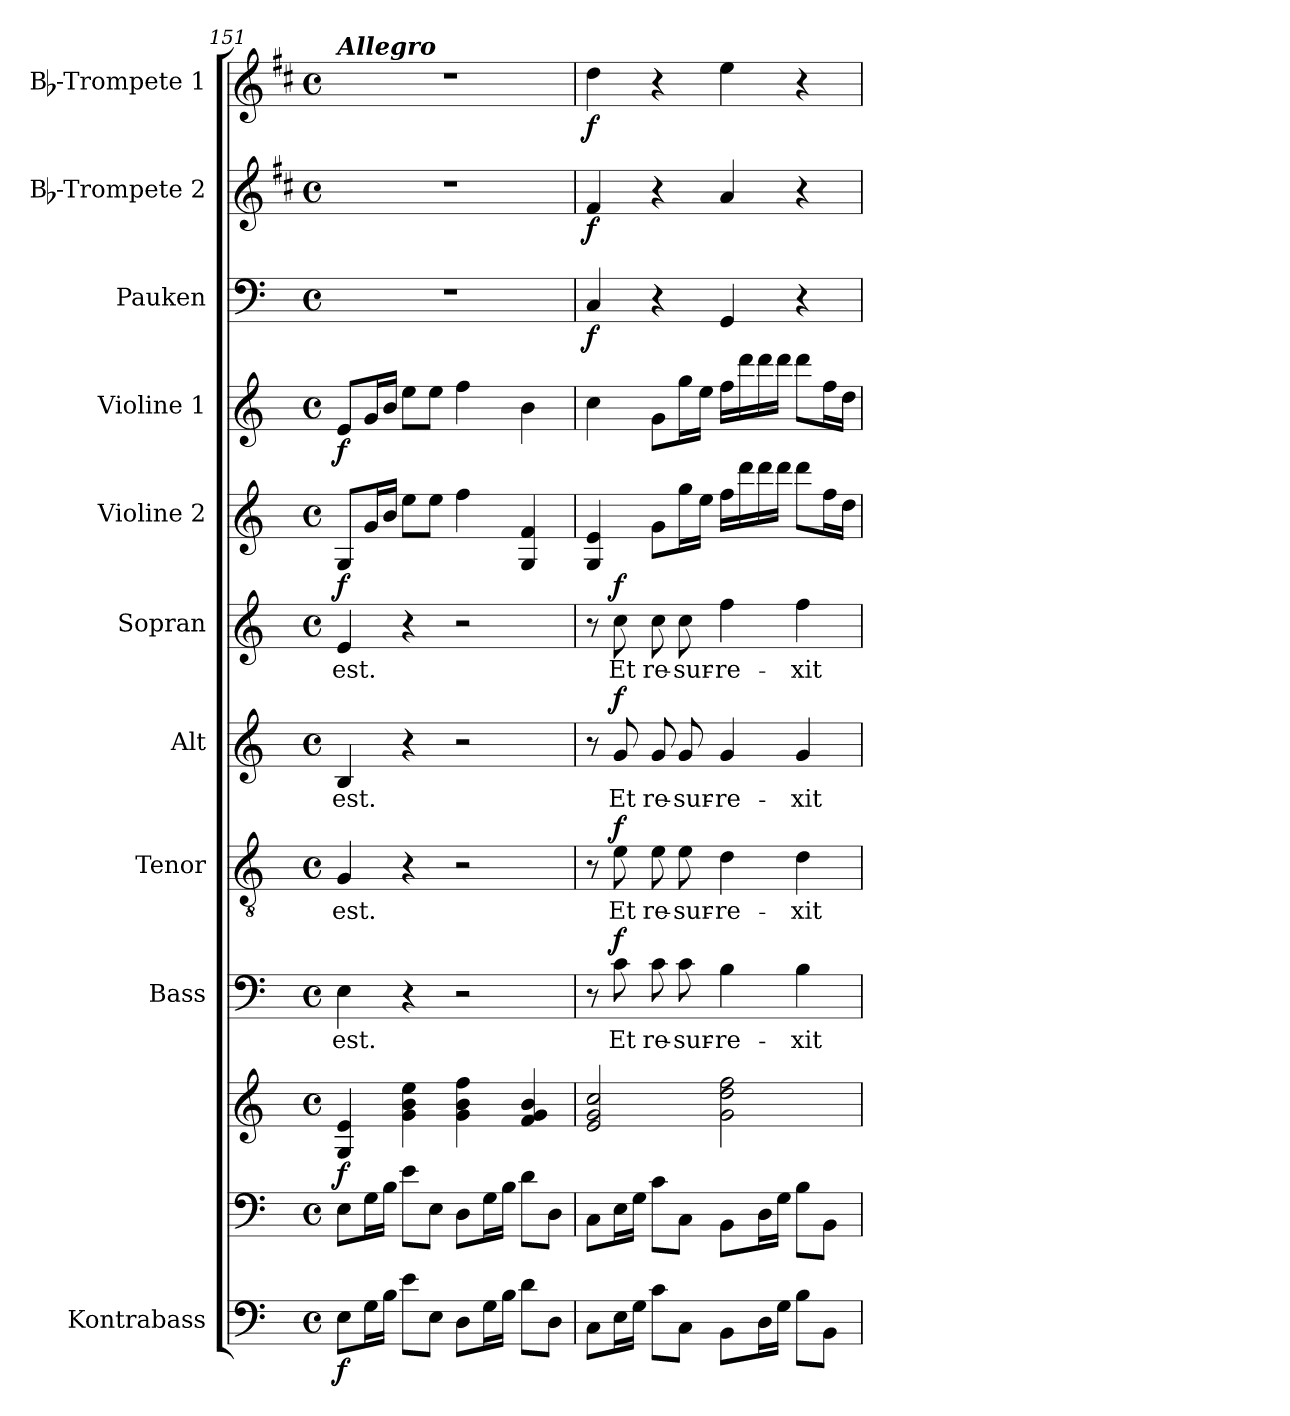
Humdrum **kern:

**kern	**dynam	**kern	**kern	**dynam	**kern	**text	**dynam	**kern	**text	**dynam	**kern	**text	**dynam	**kern	**text	**dynam	**kern	**dynam	**kern	**dynam	**kern	**dynam	**kern	**dynam	**kern	**dynam
*part11	*part11	*part10	*part10	*part10	*part9	*part9	*part9	*part8	*part8	*part8	*part7	*part7	*part7	*part6	*part6	*part6	*part5	*part5	*part4	*part4	*part3	*part3	*part2	*part2	*part1	*part1
*staff12	*staff12	*staff11	*staff10	*staff10/11	*staff9	*staff9	*staff9	*staff8	*staff8	*staff8	*staff7	*staff7	*staff7	*staff6	*staff6	*staff6	*staff5	*staff5	*staff4	*staff4	*staff3	*staff3	*staff2	*staff2	*staff1	*staff1
*I"Kontrabass	*	*	*	*	*I"Bass	*	*	*I"Tenor	*	*	*I"Alt	*	*	*I"Sopran	*	*	*I"Violine 2	*	*I"Violine 1	*	*I"Pauken	*	*I"Bb-Trompete 2	*	*I"Bb-Trompete 1	*
*I'Kb.	*	*	*	*	*I'B.	*	*	*I'T.	*	*	*I'A.	*	*	*I'S.	*	*	*I'Vl. 2	*	*I'Vl. 1	*	*I'Pk.	*	*I'Bb Trp. 2	*	*I'Bb Trp. 1	*
!!LO:PB:g=z
*clefF4	*	*clefF4	*clefG2	*	*clefF4	*	*	*clefGv2	*	*	*clefG2	*	*	*clefG2	*	*	*clefG2	*	*clefG2	*	*clefF4	*	*clefG2	*	*clefG2	*
*ITrd7c12	*	*	*	*	*	*	*	*	*	*	*	*	*	*	*	*	*	*	*	*	*	*	*ITrd1c2	*	*ITrd1c2	*
*k[]	*	*k[]	*k[]	*	*k[]	*	*	*k[]	*	*	*k[]	*	*	*k[]	*	*	*k[]	*	*k[]	*	*k[]	*	*k[]	*	*k[]	*
*C:	*	*C:	*C:	*	*C:	*	*	*C:	*	*	*C:	*	*	*C:	*	*	*C:	*	*C:	*	*C:	*	*C:	*	*C:	*
*M4/4	*	*M4/4	*M4/4	*	*M4/4	*	*	*M4/4	*	*	*M4/4	*	*	*M4/4	*	*	*M4/4	*	*M4/4	*	*M4/4	*	*M4/4	*	*M4/4	*
*met(c)	*	*met(c)	*met(c)	*	*met(c)	*	*	*met(c)	*	*	*met(c)	*	*	*met(c)	*	*	*met(c)	*	*met(c)	*	*met(c)	*	*met(c)	*	*met(c)	*
=151	=151	=151	=151	=151	=151	=151	=151	=151	=151	=151	=151	=151	=151	=151	=151	=151	=151	=151	=151	=151	=151	=151	=151	=151	=151	=151
!	!	!	!	!	!	!	!	!	!	!	!	!	!	!	!	!	!	!	!	!	!	!	!	!	!LO:TX:a:Bi:t=Allegro	!
!	!LO:DY:b	!	!	!LO:DY:b	!	!LO:LY:b	!	!	!LO:LY:b	!	!	!LO:LY:b	!	!	!LO:LY:b	!	!	!LO:DY:b	!	!LO:DY:b	!	!	!	!	!	!
8EE\L	f	8E\L	4G/ 4e/	f	4E\	est.	.	4G/	est.	.	4B/	est.	.	4e/	est.	.	8G/L	f	8e/L	f	1r	.	1r	.	1r	.
16GG\L	.	16G\L	.	.	.	.	.	.	.	.	.	.	.	.	.	.	16g/L	.	16g/L	.	.	.	.	.	.	.
16BB\JJ	.	16B\JJ	.	.	.	.	.	.	.	.	.	.	.	.	.	.	16b/JJ	.	16b/JJ	.	.	.	.	.	.	.
8E\L	.	8e\L	4g\ 4b\ 4ee\	.	4r	.	.	4r	.	.	4r	.	.	4r	.	.	8ee\L	.	8ee\L	.	.	.	.	.	.	.
8EE\J	.	8E\J	.	.	.	.	.	.	.	.	.	.	.	.	.	.	8ee\J	.	8ee\J	.	.	.	.	.	.	.
8DD\L	.	8D\L	4g\ 4b\ 4ff\	.	2r	.	.	2r	.	.	2r	.	.	2r	.	.	4ff\	.	4ff\	.	.	.	.	.	.	.
16GG\L	.	16G\L	.	.	.	.	.	.	.	.	.	.	.	.	.	.	.	.	.	.	.	.	.	.	.	.
16BB\JJ	.	16B\JJ	.	.	.	.	.	.	.	.	.	.	.	.	.	.	.	.	.	.	.	.	.	.	.	.
8D\L	.	8d\L	4f/ 4g/ 4b/	.	.	.	.	.	.	.	.	.	.	.	.	.	4G/ 4f/	.	4b\	.	.	.	.	.	.	.
8DD\J	.	8D\J	.	.	.	.	.	.	.	.	.	.	.	.	.	.	.	.	.	.	.	.	.	.	.	.
=152	=152	=152	=152	=152	=152	=152	=152	=152	=152	=152	=152	=152	=152	=152	=152	=152	=152	=152	=152	=152	=152	=152	=152	=152	=152	=152
!	!	!	!	!	!	!	!	!	!	!	!	!	!	!	!	!	!	!	!	!	!	!LO:DY:b	!	!LO:DY:b	!	!LO:DY:b
8CC\L	.	8C\L	2e/ 2g/ 2cc/	.	8r	.	.	8r	.	.	8r	.	.	8r	.	.	4G/ 4e/	.	4cc\	.	4C/	f	4e/	f	4cc\	f
!	!	!	!	!	!	!LO:LY:b	!LO:DY:a	!	!LO:LY:b	!LO:DY:a	!	!LO:LY:b	!LO:DY:a	!	!LO:LY:b	!LO:DY:a	!	!	!	!	!	!	!	!	!	!
16EE\L	.	16E\L	.	.	8c\	Et	f	8e\	Et	f	8g/	Et	f	8cc\	Et	f	.	.	.	.	.	.	.	.	.	.
16GG\JJ	.	16G\JJ	.	.	.	.	.	.	.	.	.	.	.	.	.	.	.	.	.	.	.	.	.	.	.	.
!	!	!	!	!	!	!LO:LY:b	!	!	!LO:LY:b	!	!	!LO:LY:b	!	!	!LO:LY:b	!	!	!	!	!	!	!	!	!	!	!
8C\L	.	8c\L	.	.	8c\	re-	.	8e\	re-	.	8g/	re-	.	8cc\	re-	.	8g\L	.	8g\L	.	4r	.	4r	.	4r	.
!	!	!	!	!	!	!LO:LY:b	!	!	!LO:LY:b	!	!	!LO:LY:b	!	!	!LO:LY:b	!	!	!	!	!	!	!	!	!	!	!
8CC\J	.	8C\J	.	.	8c\	-sur-	.	8e\	-sur-	.	8g/	-sur-	.	8cc\	-sur-	.	16gg\L	.	16gg\L	.	.	.	.	.	.	.
.	.	.	.	.	.	.	.	.	.	.	.	.	.	.	.	.	16ee\JJ	.	16ee\JJ	.	.	.	.	.	.	.
!	!	!	!	!	!	!LO:LY:b	!	!	!LO:LY:b	!	!	!LO:LY:b	!	!	!LO:LY:b	!	!	!	!	!	!	!	!	!	!	!
8BBB\L	.	8BB\L	2g\ 2dd\ 2ff\	.	4B\	-re-	.	4d\	-re-	.	4g/	-re-	.	4ff\	-re-	.	16ff\LL	.	16ff\LL	.	4GG/	.	4g/	.	4dd\	.
.	.	.	.	.	.	.	.	.	.	.	.	.	.	.	.	.	16ddd\	.	16ddd\	.	.	.	.	.	.	.
16DD\L	.	16D\L	.	.	.	.	.	.	.	.	.	.	.	.	.	.	16ddd\	.	16ddd\	.	.	.	.	.	.	.
16GG\JJ	.	16G\JJ	.	.	.	.	.	.	.	.	.	.	.	.	.	.	16ddd\JJ	.	16ddd\JJ	.	.	.	.	.	.	.
!	!	!	!	!	!	!LO:LY:b	!	!	!LO:LY:b	!	!	!LO:LY:b	!	!	!LO:LY:b	!	!	!	!	!	!	!	!	!	!	!
8BB\L	.	8B\L	.	.	4B\	-xit	.	4d\	-xit	.	4g/	-xit	.	4ff\	-xit	.	8ddd\L	.	8ddd\L	.	4r	.	4r	.	4r	.
8BBB\J	.	8BB\J	.	.	.	.	.	.	.	.	.	.	.	.	.	.	16ff\L	.	16ff\L	.	.	.	.	.	.	.
.	.	.	.	.	.	.	.	.	.	.	.	.	.	.	.	.	16dd\JJ	.	16dd\JJ	.	.	.	.	.	.	.
=	=	=	=	=	=	=	=	=	=	=	=	=	=	=	=	=	=	=	=	=	=	=	=	=	=	=
*-	*-	*-	*-	*-	*-	*-	*-	*-	*-	*-	*-	*-	*-	*-	*-	*-	*-	*-	*-	*-	*-	*-	*-	*-	*-	*-
